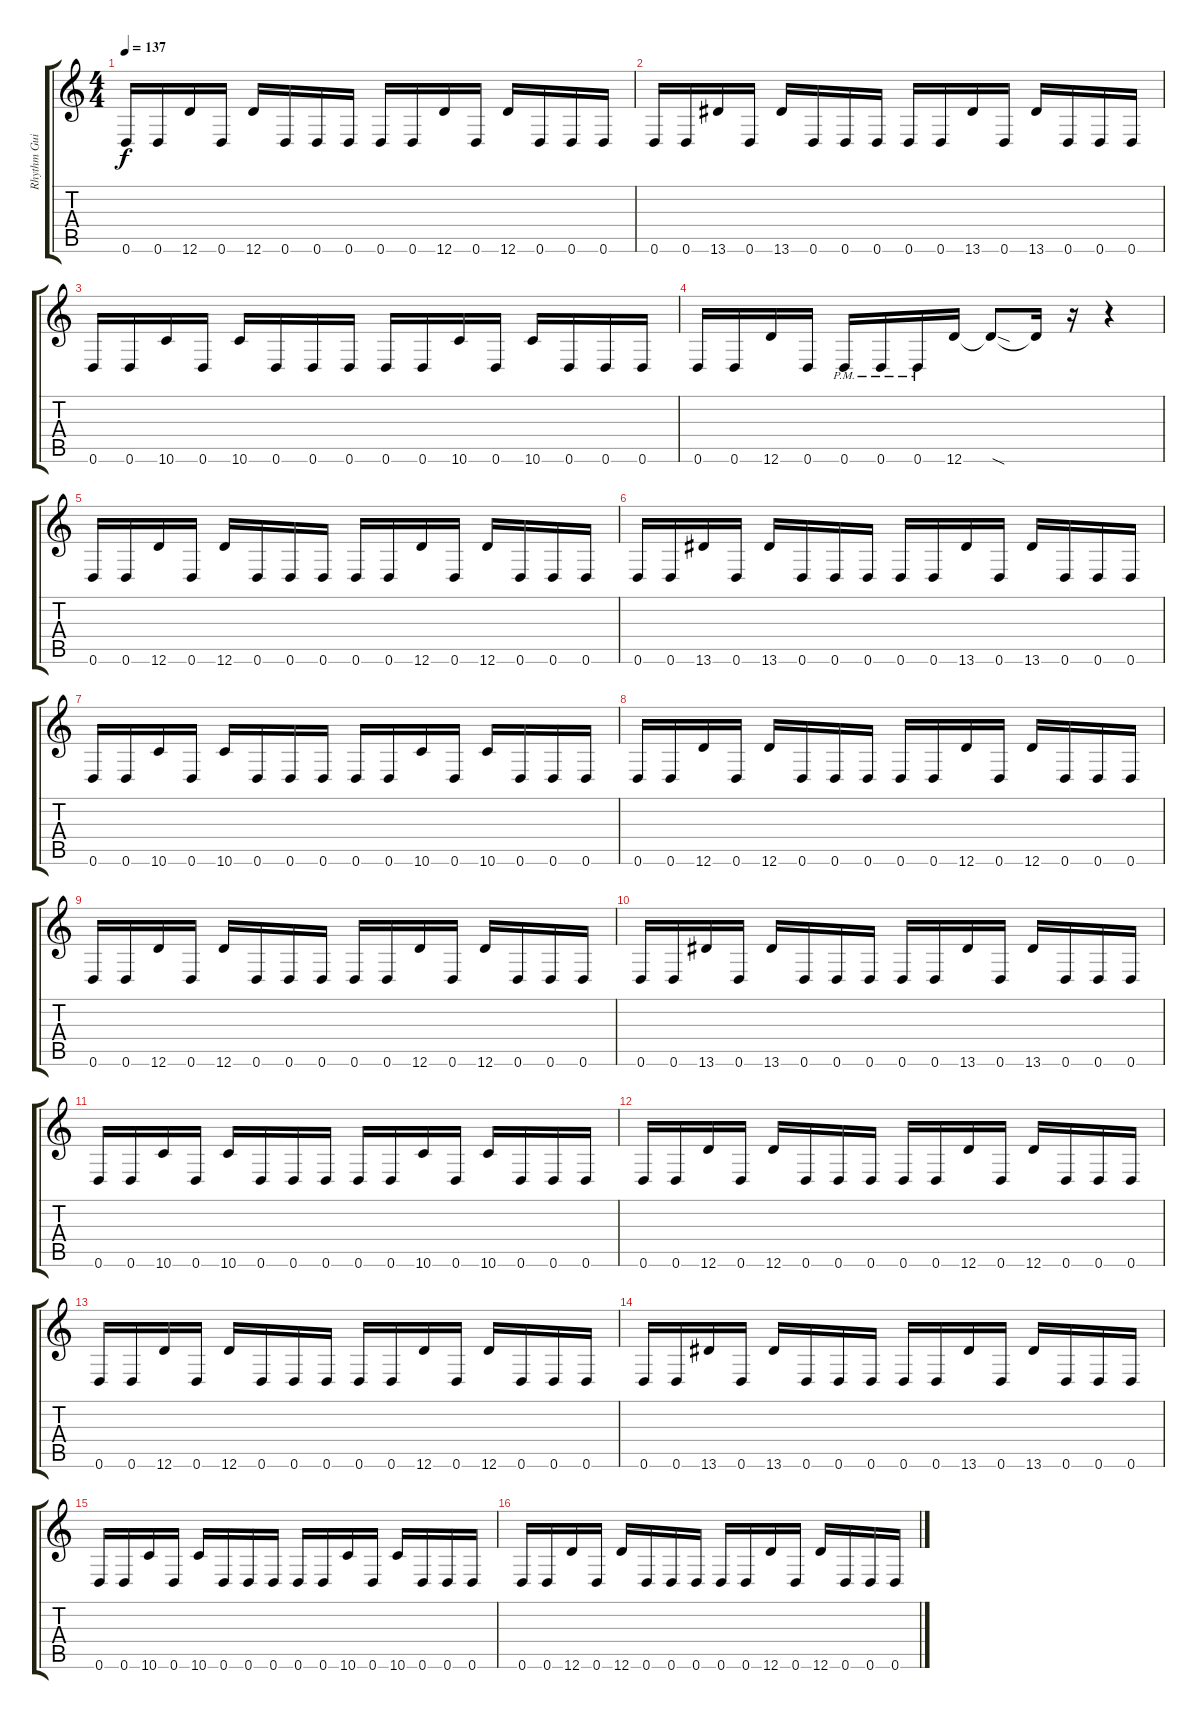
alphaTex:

\track ("Rhythm Guitar Left" "Rhythm Gui") {instrument overdrivenguitar}
\staff {score tabs}
\tuning (E4 B3 G3 D3 A2 D2) {hide}
\ts (4 4)
\tempo 137
\clef g2
\ks c
0.6.16{dy f} 0.6.16 12.6.16 0.6.16 12.6.16 0.6.16 0.6.16 0.6.16 0.6.16 0.6.16 12.6.16 0.6.16 12.6.16 0.6.16 0.6.16 0.6.16 |
0.6.16 0.6.16 13.6.16 0.6.16 13.6.16 0.6.16 0.6.16 0.6.16 0.6.16 0.6.16 13.6.16 0.6.16 13.6.16 0.6.16 0.6.16 0.6.16 |
0.6.16 0.6.16 10.6.16 0.6.16 10.6.16 0.6.16 0.6.16 0.6.16 0.6.16 0.6.16 10.6.16 0.6.16 10.6.16 0.6.16 0.6.16 0.6.16 |
0.6.16 0.6.16 12.6.16 0.6.16 0.6{pm}.16 0.6{pm}.16 0.6{pm}.16 12.6.16 12.6{sod t}.8 12.6{t}.16 r.16 r.4 |
0.6.16 0.6.16 12.6.16 0.6.16 12.6.16 0.6.16 0.6.16 0.6.16 0.6.16 0.6.16 12.6.16 0.6.16 12.6.16 0.6.16 0.6.16 0.6.16 |
0.6.16 0.6.16 13.6.16 0.6.16 13.6.16 0.6.16 0.6.16 0.6.16 0.6.16 0.6.16 13.6.16 0.6.16 13.6.16 0.6.16 0.6.16 0.6.16 |
0.6.16 0.6.16 10.6.16 0.6.16 10.6.16 0.6.16 0.6.16 0.6.16 0.6.16 0.6.16 10.6.16 0.6.16 10.6.16 0.6.16 0.6.16 0.6.16 |
0.6.16 0.6.16 12.6.16 0.6.16 12.6.16 0.6.16 0.6.16 0.6.16 0.6.16 0.6.16 12.6.16 0.6.16 12.6.16 0.6.16 0.6.16 0.6.16 |
0.6.16 0.6.16 12.6.16 0.6.16 12.6.16 0.6.16 0.6.16 0.6.16 0.6.16 0.6.16 12.6.16 0.6.16 12.6.16 0.6.16 0.6.16 0.6.16 |
0.6.16 0.6.16 13.6.16 0.6.16 13.6.16 0.6.16 0.6.16 0.6.16 0.6.16 0.6.16 13.6.16 0.6.16 13.6.16 0.6.16 0.6.16 0.6.16 |
0.6.16 0.6.16 10.6.16 0.6.16 10.6.16 0.6.16 0.6.16 0.6.16 0.6.16 0.6.16 10.6.16 0.6.16 10.6.16 0.6.16 0.6.16 0.6.16 |
0.6.16 0.6.16 12.6.16 0.6.16 12.6.16 0.6.16 0.6.16 0.6.16 0.6.16 0.6.16 12.6.16 0.6.16 12.6.16 0.6.16 0.6.16 0.6.16 |
0.6.16 0.6.16 12.6.16 0.6.16 12.6.16 0.6.16 0.6.16 0.6.16 0.6.16 0.6.16 12.6.16 0.6.16 12.6.16 0.6.16 0.6.16 0.6.16 |
0.6.16 0.6.16 13.6.16 0.6.16 13.6.16 0.6.16 0.6.16 0.6.16 0.6.16 0.6.16 13.6.16 0.6.16 13.6.16 0.6.16 0.6.16 0.6.16 |
0.6.16 0.6.16 10.6.16 0.6.16 10.6.16 0.6.16 0.6.16 0.6.16 0.6.16 0.6.16 10.6.16 0.6.16 10.6.16 0.6.16 0.6.16 0.6.16 |
0.6.16 0.6.16 12.6.16 0.6.16 12.6.16 0.6.16 0.6.16 0.6.16 0.6.16 0.6.16 12.6.16 0.6.16 12.6.16 0.6.16 0.6.16 0.6.16
